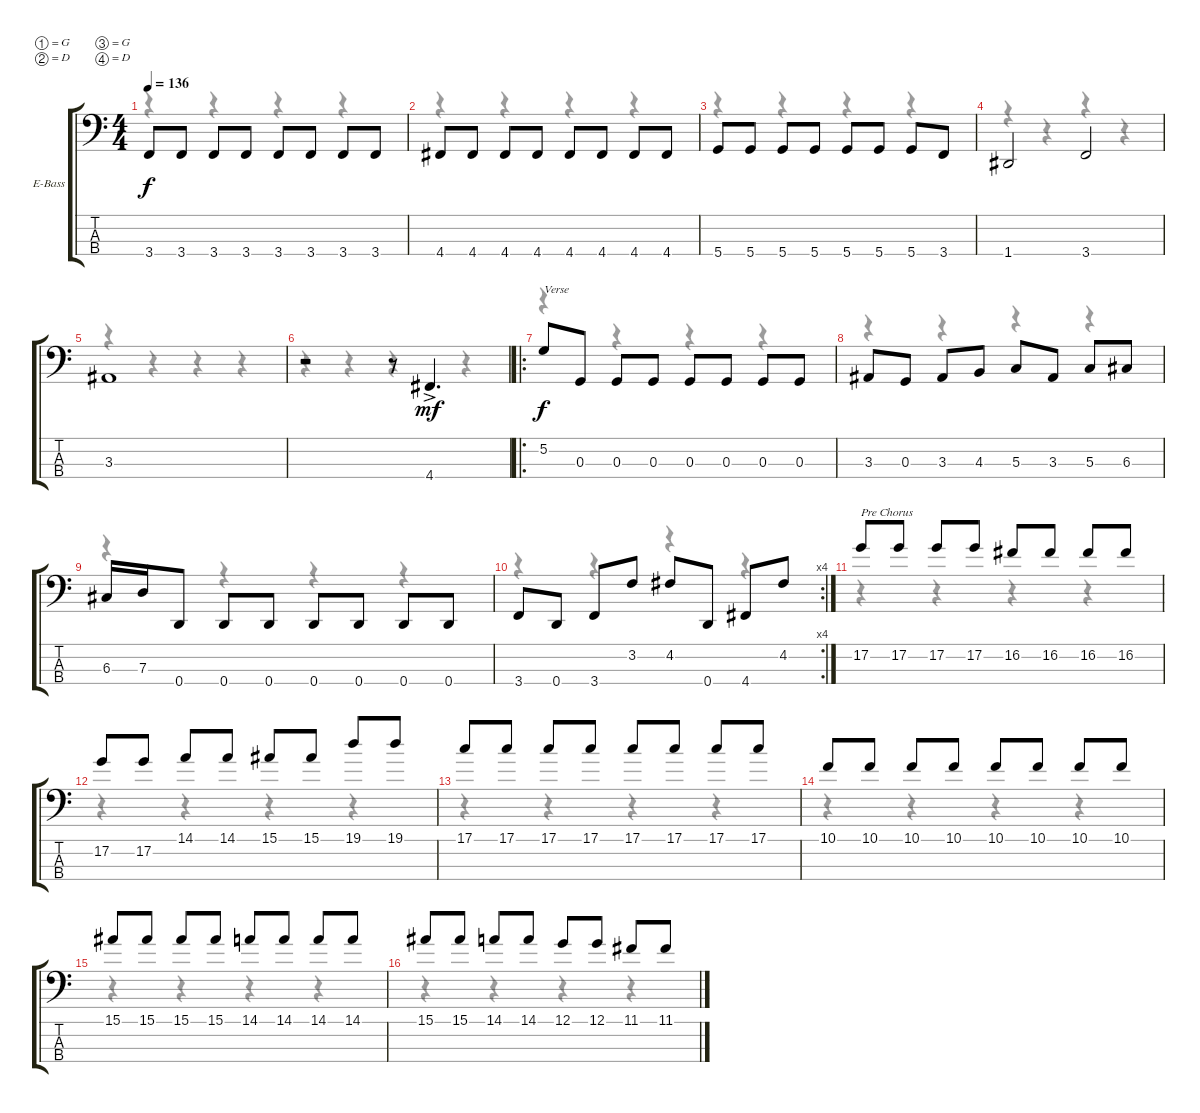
\bracketExtendMode groupsimilarinstruments
\firstSystemTrackNameOrientation horizontal
\otherSystemsTrackNameOrientation horizontal
\track ("Bass" "E-Bass") {instrument electricbassfinger}
\staff {score tabs}
\tuning (G2 D2 G1 D1)
\voice
\ts (4 4)
\tempo 136
\clef f4
\ks c
3.4.8{dy f} 3.4.8 3.4.8 3.4.8 3.4.8 3.4.8 3.4.8 3.4.8 |
4.4.8 4.4.8 4.4.8 4.4.8 4.4.8 4.4.8 4.4.8 4.4.8 |
5.4.8 5.4.8 5.4.8 5.4.8 5.4.8 5.4.8 5.4.8 3.4.8 |
1.4.2 3.4.2 |
3.3.1 |
r.2 r.8 4.4{ac}.4{d dy mf} |
\ro
5.2.8{txt "Verse" dy f} 0.3.8 0.3.8 0.3.8 0.3.8 0.3.8 0.3.8 0.3.8 |
3.3.8 0.3.8 3.3.8 4.3.8 5.3.8 3.3.8 5.3.8 6.3.8 |
6.3.16 7.3.16 0.4.8 0.4.8 0.4.8 0.4.8 0.4.8 0.4.8 0.4.8 |
\rc 4
3.4.8 0.4.8 3.4.8 3.2.8 4.2.8 0.4.8 4.4.8 4.2.8 |
17.2.8{txt "Pre Chorus"} 17.2.8 17.2.8 17.2.8 16.2.8 16.2.8 16.2.8 16.2.8 |
17.2.8 17.2.8 14.1.8 14.1.8 15.1.8 15.1.8 19.1.8 19.1.8 |
17.1.8 17.1.8 17.1.8 17.1.8 17.1.8 17.1.8 17.1.8 17.1.8 |
10.1.8 10.1.8 10.1.8 10.1.8 10.1.8 10.1.8 10.1.8 10.1.8 |
15.1.8 15.1.8 15.1.8 15.1.8 14.1.8 14.1.8 14.1.8 14.1.8 |
15.1.8 15.1.8 14.1.8 14.1.8 12.1.8 12.1.8 11.1.8 11.1.8
\voice
\clef f4
\ottava regular
\simile none
\ks c
r.4{dy mf} r.4 r.4 r.4 |
r.4 r.4 r.4 r.4 |
r.4 r.4 r.4 r.4 |
r.4 r.4 r.4 r.4 |
r.4 r.4 r.4 r.4 |
r.4 r.4 r.4 r.4 |
r.4 r.4 r.4 r.4 |
r.4 r.4 r.4 r.4 |
r.4 r.4 r.4 r.4 |
r.4 r.4 r.4 r.4 |
r.4 r.4 r.4 r.4 |
r.4 r.4 r.4 r.4 |
r.4 r.4 r.4 r.4 |
r.4 r.4 r.4 r.4 |
r.4 r.4 r.4 r.4 |
r.4 r.4 r.4 r.4
